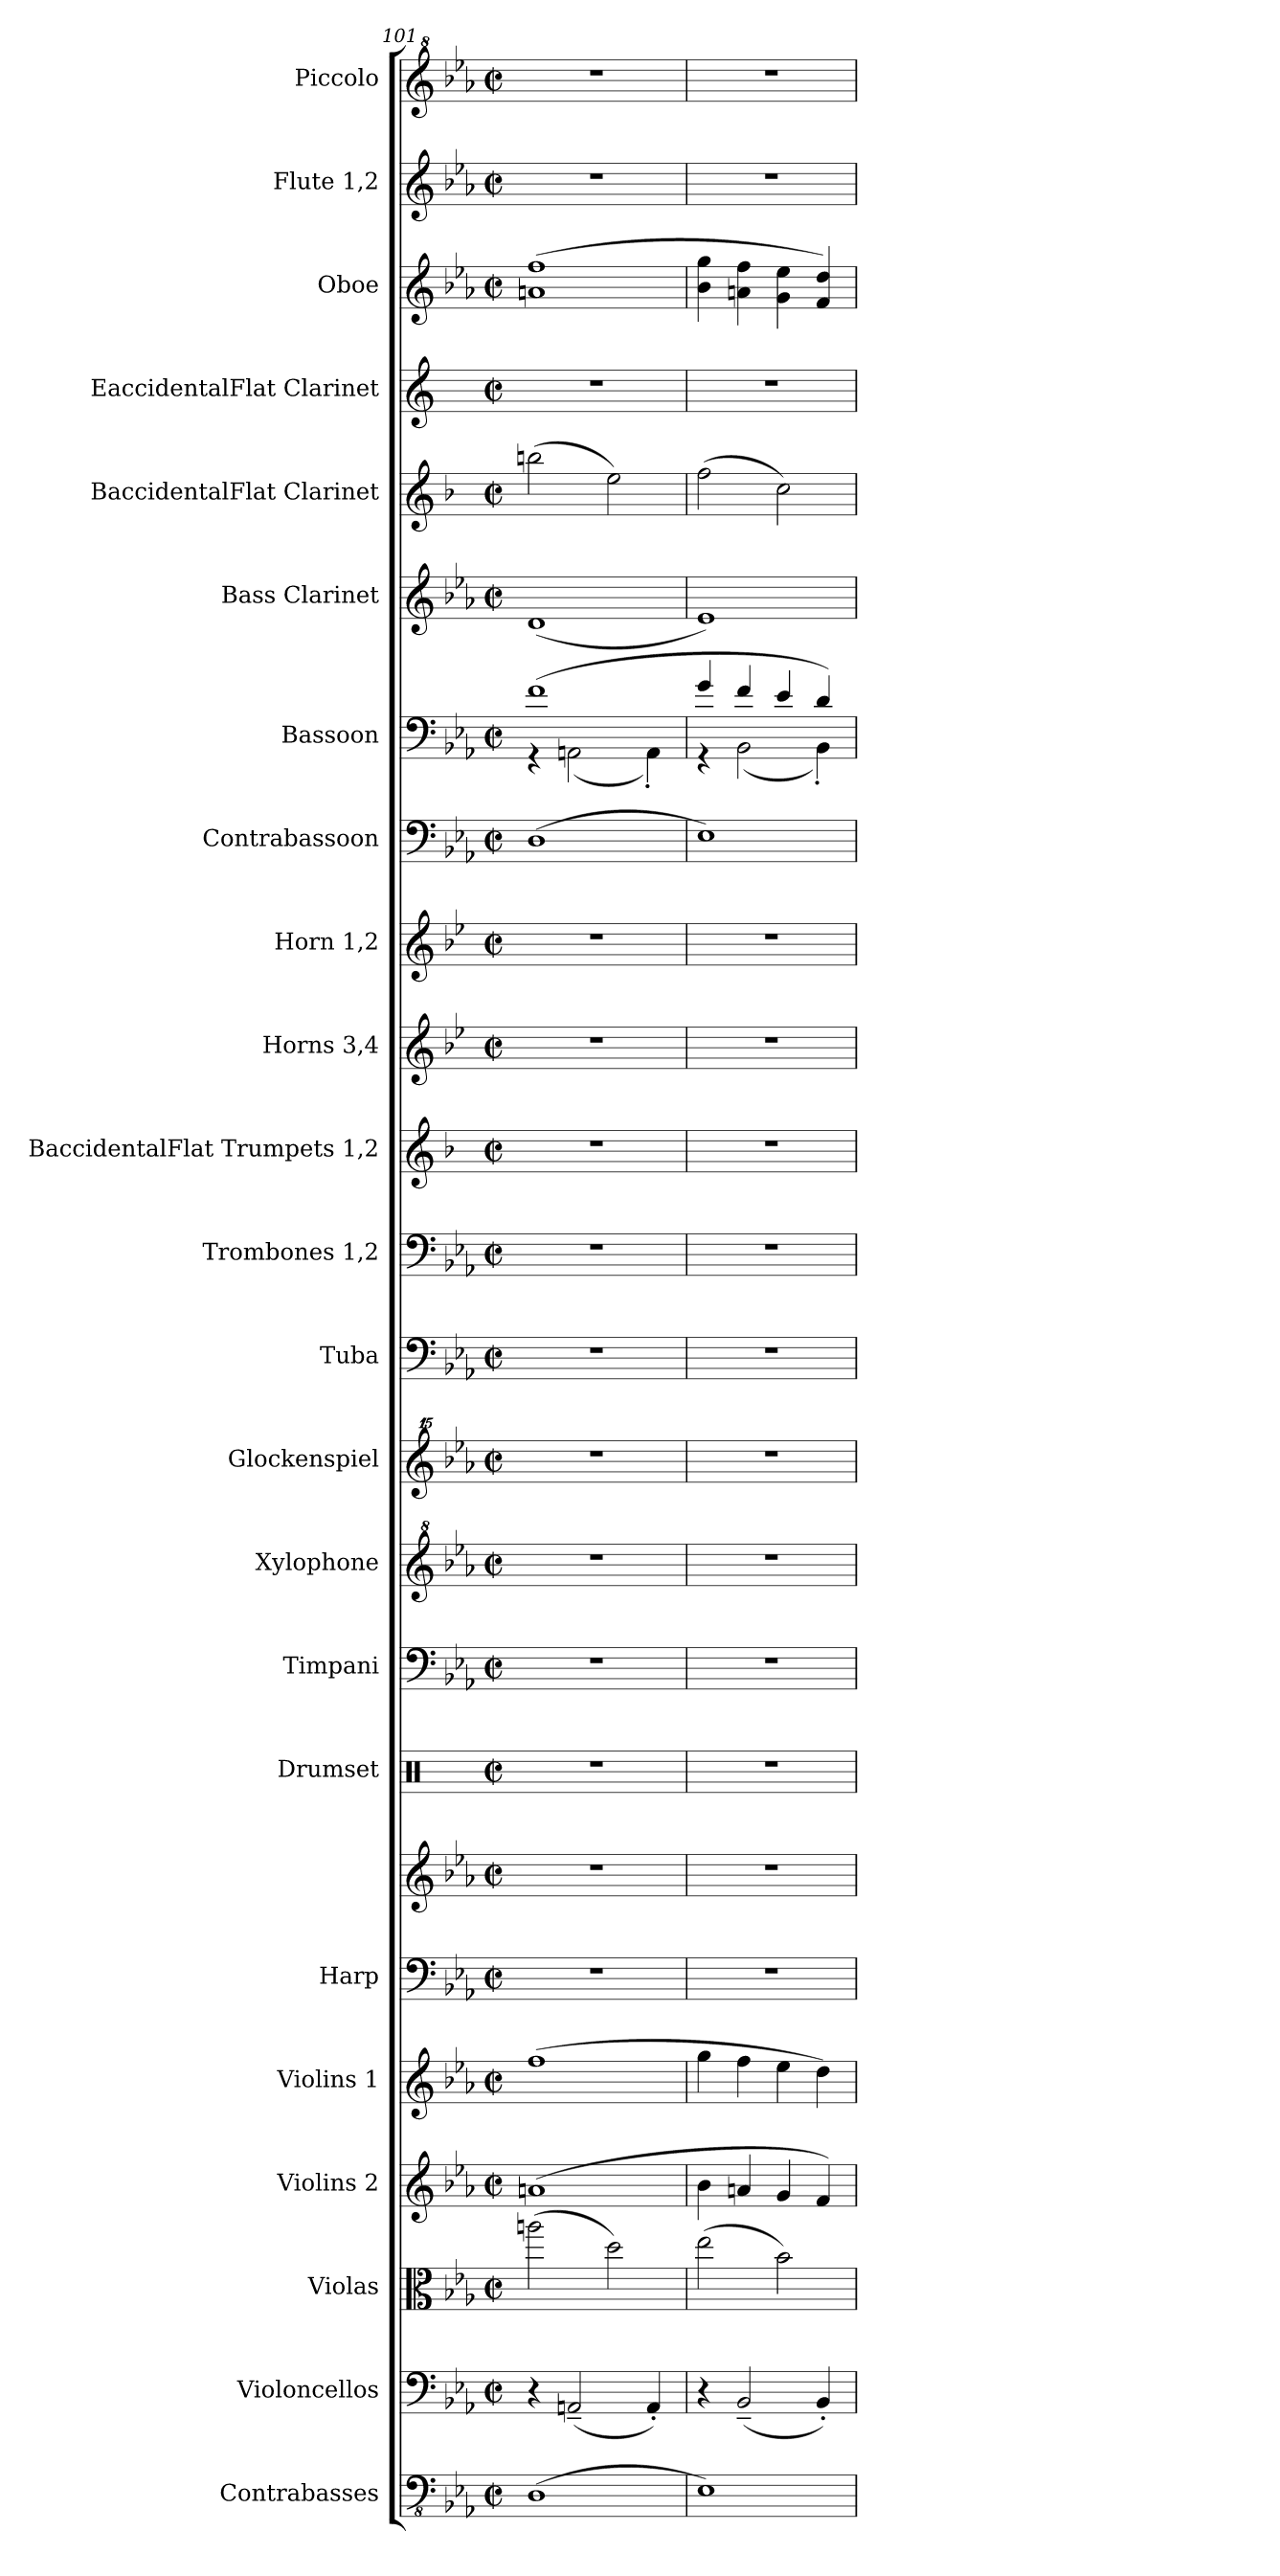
**kern	**kern	**kern	**kern	**kern	**kern	**kern	**kern	**kern	**kern	**kern	**kern	**kern	**kern	**kern	**kern	**kern	**kern	**kern	**kern	**kern	**kern	**kern	**kern
*part23	*part22	*part21	*part20	*part19	*part18	*part18	*part17	*part16	*part15	*part14	*part13	*part12	*part11	*part10	*part9	*part8	*part7	*part6	*part5	*part4	*part3	*part2	*part1
*staff24	*staff23	*staff22	*staff21	*staff20	*staff19	*staff18	*staff17	*staff16	*staff15	*staff14	*staff13	*staff12	*staff11	*staff10	*staff9	*staff8	*staff7	*staff6	*staff5	*staff4	*staff3	*staff2	*staff1
*I"Contrabasses	*I"Violoncellos	*I"Violas	*I"Violins 2	*I"Violins 1	*I"Harp	*	*I"Drumset	*I"Timpani	*I"Xylophone	*I"Glockenspiel	*I"Tuba	*I"Trombones 1,2	*I"BaccidentalFlat Trumpets 1,2	*I"Horns 3,4	*I"Horn 1,2	*I"Contrabassoon	*I"Bassoon	*I"Bass Clarinet	*I"BaccidentalFlat Clarinet	*I"EaccidentalFlat Clarinet	*I"Oboe	*I"Flute 1,2	*I"Piccolo
*I'Cbs.	*I'Vlcs.	*I'Vlas.	*I'Vlns. 2	*I'Vlns. 1	*I'Hrp.	*	*I'Drs.	*I'Timp.	*I'Xyl.	*I'Glk.	*I'Tu.	*I'Trbs. 1,2	*I'BaccidentalFlat Tpts. 1,2	*I'Hns. 3,4	*	*I'Cbsn.	*I'Bsn.	*I'B. Cl.	*I'BaccidentalFlat Cl.	*I'EaccidentalFlat Cl.	*I'Ob.	*I'Fl. 1, 2	*I'Picc.
*clefFv4	*clefF4	*clefC3	*clefG2	*clefG2	*clefF4	*clefG2	*clefX	*clefF4	*clefG^2	*clefG^^2	*clefF4	*clefF4	*clefG2	*clefG2	*clefG2	*clefF4	*clefF4	*clefG2	*clefG2	*clefG2	*clefG2	*clefG2	*clefG^2
*	*	*	*	*	*	*	*	*	*	*	*	*	*ITrd1c2	*ITrd4c7	*ITrd4c7	*ITrd7c12	*	*ITrd8c14	*ITrd1c2	*ITrd-2c-3	*	*	*ITrd-7c-12
*k[b-e-a-]	*k[b-e-a-]	*k[b-e-a-]	*k[b-e-a-]	*k[b-e-a-]	*k[b-e-a-]	*k[b-e-a-]	*k[]	*k[b-e-a-]	*k[b-e-a-]	*k[b-e-a-]	*k[b-e-a-]	*k[b-e-a-]	*k[b-e-a-]	*k[b-e-a-]	*k[b-e-a-]	*k[b-e-a-]	*k[b-e-a-]	*k[b-e-a-]	*k[b-e-a-]	*k[b-e-a-]	*k[b-e-a-]	*k[b-e-a-]	*k[b-e-a-]
*M4/4	*M4/4	*M4/4	*M4/4	*M4/4	*M4/4	*M4/4	*M4/4	*M4/4	*M4/4	*M4/4	*M4/4	*M4/4	*M4/4	*M4/4	*M4/4	*M4/4	*M4/4	*M4/4	*M4/4	*M4/4	*M4/4	*M4/4	*M4/4
*met(c|)	*met(c|)	*met(c|)	*met(c|)	*met(c|)	*met(c|)	*met(c|)	*met(c|)	*met(c|)	*met(c|)	*met(c|)	*met(c|)	*met(c|)	*met(c|)	*met(c|)	*met(c|)	*met(c|)	*met(c|)	*met(c|)	*met(c|)	*met(c|)	*met(c|)	*met(c|)	*met(c|)
=101	=101	=101	=101	=101	=101	=101	=101	=101	=101	=101	=101	=101	=101	=101	=101	=101	=101	=101	=101	=101	=101	=101	=101
*	*	*	*	*	*	*	*	*	*	*	*	*	*	*	*	*	*^	*	*	*	*	*	*
(1DD	4r	(2aan\	(1an	(1ff	1r	1r	1r	1r	1r	1r	1r	1r	1r	1r	1r	(1DD	(1f	4r	(1D	(2aan\	1r	(1an 1ff	1r	1r
.	(2AAn~/	.	.	.	.	.	.	.	.	.	.	.	.	.	.	.	.	(2AAn\	.	.	.	.	.	.
.	.	2dd\)	.	.	.	.	.	.	.	.	.	.	.	.	.	.	.	.	.	2dd\)	.	.	.	.
.	4AA'/)	.	.	.	.	.	.	.	.	.	.	.	.	.	.	.	.	4AA'\)	.	.	.	.	.	.
=102	=102	=102	=102	=102	=102	=102	=102	=102	=102	=102	=102	=102	=102	=102	=102	=102	=102	=102	=102	=102	=102	=102	=102	=102
1EE-)	4r	(2ee-\	4b-\	4gg\	1r	1r	1r	1r	1r	1r	1r	1r	1r	1r	1r	1EE-)	4g/	4r	1E-)	(2ee-\	1r	4b-\ 4gg\	1r	1r
.	(2BB-~/	.	4an/	4ff\	.	.	.	.	.	.	.	.	.	.	.	.	4f/	(2BB-\	.	.	.	4an\ 4ff\	.	.
.	.	2b-\)	4g/	4ee-\	.	.	.	.	.	.	.	.	.	.	.	.	4e-/	.	.	2b-\)	.	4g\ 4ee-\	.	.
.	4BB-'/)	.	4f/)	4dd\)	.	.	.	.	.	.	.	.	.	.	.	.	4d/)	4BB-'\)	.	.	.	4f/ 4dd/)	.	.
*	*	*	*	*	*	*	*	*	*	*	*	*	*	*	*	*	*v	*v	*	*	*	*	*	*
=	=	=	=	=	=	=	=	=	=	=	=	=	=	=	=	=	=	=	=	=	=	=	=
*-	*-	*-	*-	*-	*-	*-	*-	*-	*-	*-	*-	*-	*-	*-	*-	*-	*-	*-	*-	*-	*-	*-	*-
